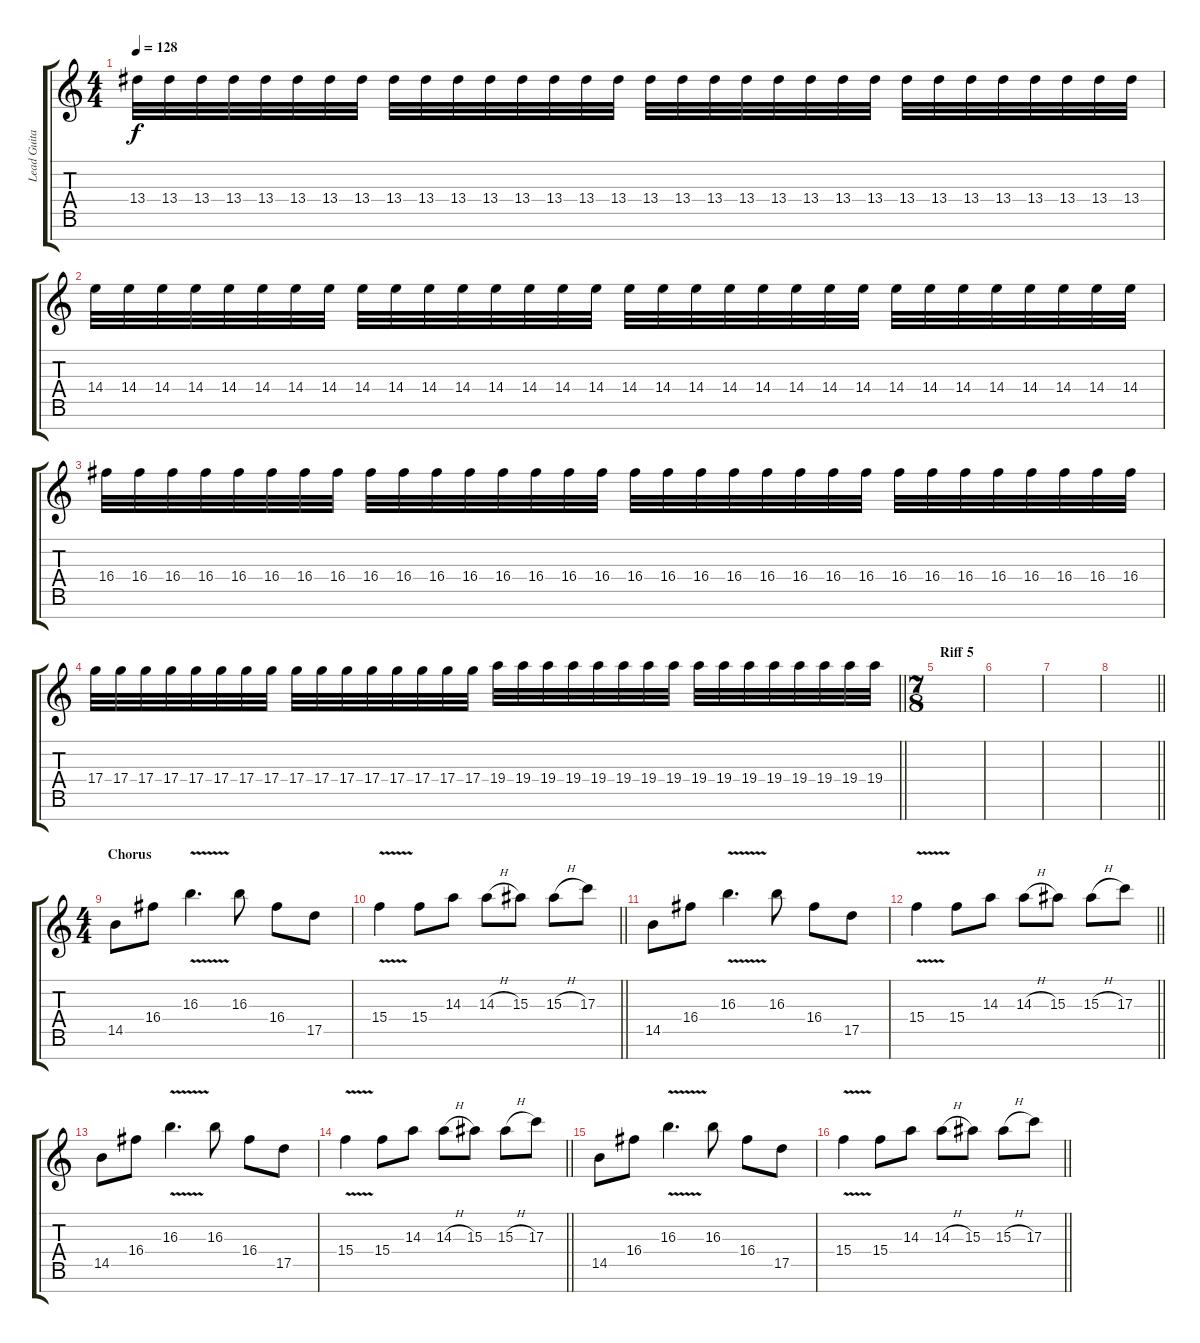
\track ("Lead Guitar 1" "Lead Guita") {instrument distortionguitar}
\staff {score tabs}
\tuning (E4 B3 G3 D3 A2 E2 B1) {hide}
\ts (4 4)
\tempo 128
\clef g2
\ks c
13.4.32{dy f} 13.4.32 13.4.32 13.4.32 13.4.32 13.4.32 13.4.32 13.4.32 13.4.32 13.4.32 13.4.32 13.4.32 13.4.32 13.4.32 13.4.32 13.4.32 13.4.32 13.4.32 13.4.32 13.4.32 13.4.32 13.4.32 13.4.32 13.4.32 13.4.32 13.4.32 13.4.32 13.4.32 13.4.32 13.4.32 13.4.32 13.4.32 |
14.4.32 14.4.32 14.4.32 14.4.32 14.4.32 14.4.32 14.4.32 14.4.32 14.4.32 14.4.32 14.4.32 14.4.32 14.4.32 14.4.32 14.4.32 14.4.32 14.4.32 14.4.32 14.4.32 14.4.32 14.4.32 14.4.32 14.4.32 14.4.32 14.4.32 14.4.32 14.4.32 14.4.32 14.4.32 14.4.32 14.4.32 14.4.32 |
16.4.32 16.4.32 16.4.32 16.4.32 16.4.32 16.4.32 16.4.32 16.4.32 16.4.32 16.4.32 16.4.32 16.4.32 16.4.32 16.4.32 16.4.32 16.4.32 16.4.32 16.4.32 16.4.32 16.4.32 16.4.32 16.4.32 16.4.32 16.4.32 16.4.32 16.4.32 16.4.32 16.4.32 16.4.32 16.4.32 16.4.32 16.4.32 |
\barLineRight lightlight
17.4.32 17.4.32 17.4.32 17.4.32 17.4.32 17.4.32 17.4.32 17.4.32 17.4.32 17.4.32 17.4.32 17.4.32 17.4.32 17.4.32 17.4.32 17.4.32 19.4.32 19.4.32 19.4.32 19.4.32 19.4.32 19.4.32 19.4.32 19.4.32 19.4.32 19.4.32 19.4.32 19.4.32 19.4.32 19.4.32 19.4.32 19.4.32 |
\ts (7 8)
\section ("" "Riff 5")
|
|
|
\barLineRight lightlight
|
\ts (4 4)
\section ("" "Chorus")
14.5.8 16.4.8 16.3{v}.4{d} 16.3.8 16.4.8 17.5.8 |
\barLineRight lightlight
15.4{v}.4 15.4.8 14.3.8 14.3{h}.8 15.3.8 15.3{h}.8 17.3.8 |
14.5.8 16.4.8 16.3{v}.4{d} 16.3.8 16.4.8 17.5.8 |
\barLineRight lightlight
15.4{v}.4 15.4.8 14.3.8 14.3{h}.8 15.3.8 15.3{h}.8 17.3.8 |
14.5.8 16.4.8 16.3{v}.4{d} 16.3.8 16.4.8 17.5.8 |
\barLineRight lightlight
15.4{v}.4 15.4.8 14.3.8 14.3{h}.8 15.3.8 15.3{h}.8 17.3.8 |
14.5.8 16.4.8 16.3{v}.4{d} 16.3.8 16.4.8 17.5.8 |
\barLineRight lightlight
15.4{v}.4 15.4.8 14.3.8 14.3{h}.8 15.3.8 15.3{h}.8 17.3.8
